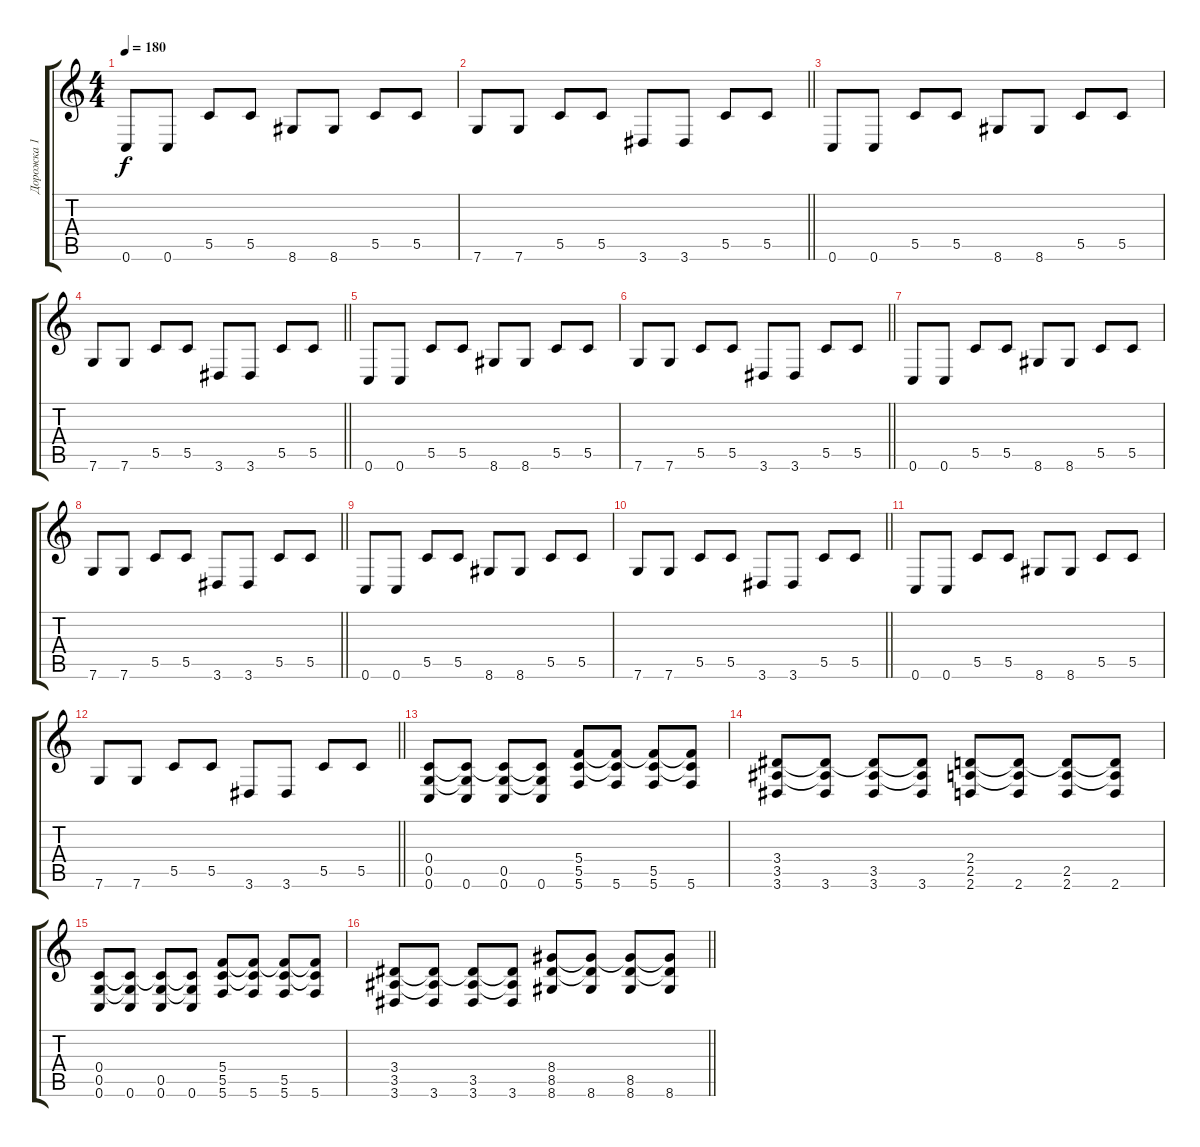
\track ("Дорожка 1" "Дорожка 1") {instrument distortionguitar}
\staff {score tabs}
\tuning (D4 A3 F3 C3 G2 C2) {hide}
\ts (4 4)
\tempo 180
\clef g2
\ks c
0.6.8{dy f} 0.6.8 5.5.8 5.5.8 8.6.8 8.6.8 5.5.8 5.5.8 |
\barLineRight lightlight
7.6.8 7.6.8 5.5.8 5.5.8 3.6.8 3.6.8 5.5.8 5.5.8 |
0.6.8 0.6.8 5.5.8 5.5.8 8.6.8 8.6.8 5.5.8 5.5.8 |
\barLineRight lightlight
7.6.8 7.6.8 5.5.8 5.5.8 3.6.8 3.6.8 5.5.8 5.5.8 |
0.6.8 0.6.8 5.5.8 5.5.8 8.6.8 8.6.8 5.5.8 5.5.8 |
\barLineRight lightlight
7.6.8 7.6.8 5.5.8 5.5.8 3.6.8 3.6.8 5.5.8 5.5.8 |
0.6.8 0.6.8 5.5.8 5.5.8 8.6.8 8.6.8 5.5.8 5.5.8 |
\barLineRight lightlight
7.6.8 7.6.8 5.5.8 5.5.8 3.6.8 3.6.8 5.5.8 5.5.8 |
0.6.8 0.6.8 5.5.8 5.5.8 8.6.8 8.6.8 5.5.8 5.5.8 |
\barLineRight lightlight
7.6.8 7.6.8 5.5.8 5.5.8 3.6.8 3.6.8 5.5.8 5.5.8 |
0.6.8 0.6.8 5.5.8 5.5.8 8.6.8 8.6.8 5.5.8 5.5.8 |
\barLineRight lightlight
7.6.8 7.6.8 5.5.8 5.5.8 3.6.8 3.6.8 5.5.8 5.5.8 |
(0.4 0.5 0.6).8 (0.4{t} 0.5{t} 0.6).8 (0.4{t} 0.5 0.6).8 (0.4{t} 0.5{t} 0.6).8 (5.4 5.5 5.6).8 (5.4{t} 5.5{t} 5.6).8 (5.4{t} 5.5 5.6).8 (5.4{t} 5.5{t} 5.6).8 |
(3.4 3.5 3.6).8 (3.4{t} 3.5{t} 3.6).8 (3.4{t} 3.5 3.6).8 (3.4{t} 3.5{t} 3.6).8 (2.4 2.5 2.6).8 (2.4{t} 2.5{t} 2.6).8 (2.4{t} 2.5 2.6).8 (2.4{t} 2.5{t} 2.6).8 |
(0.4 0.5 0.6).8 (0.4{t} 0.5{t} 0.6).8 (0.4{t} 0.5 0.6).8 (0.4{t} 0.5{t} 0.6).8 (5.4 5.5 5.6).8 (5.4{t} 5.5{t} 5.6).8 (5.4{t} 5.5 5.6).8 (5.4{t} 5.5{t} 5.6).8 |
\barLineRight lightlight
(3.4 3.5 3.6).8 (3.4{t} 3.5{t} 3.6).8 (3.4{t} 3.5 3.6).8 (3.4{t} 3.5{t} 3.6).8 (8.4 8.5 8.6).8 (8.4{t} 8.5{t} 8.6).8 (8.4{t} 8.5 8.6).8 (8.4{t} 8.5{t} 8.6).8
